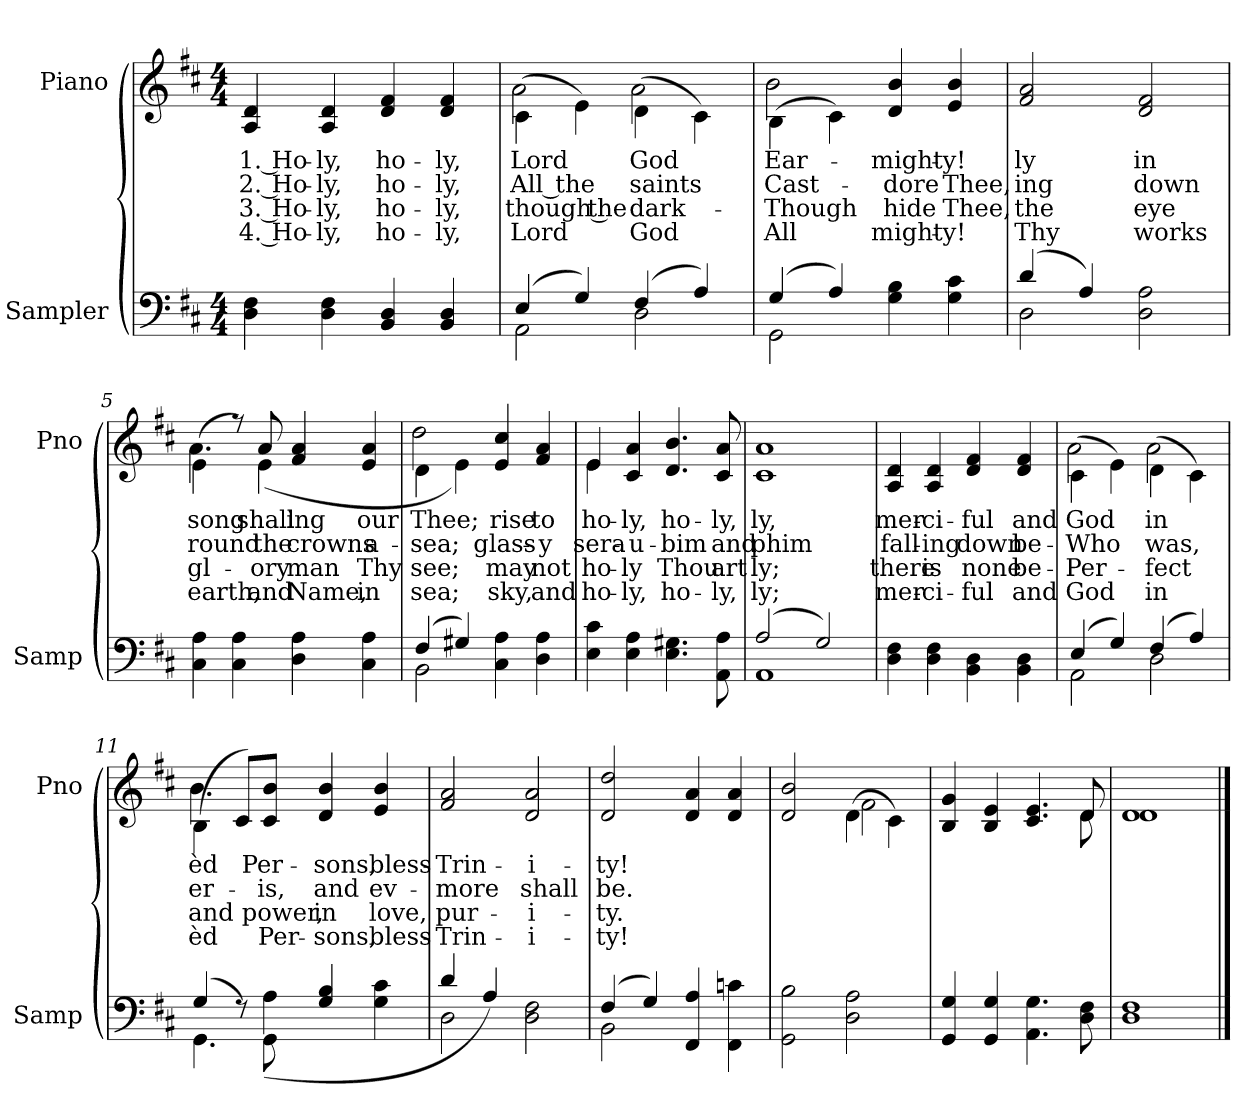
**kern	**kern	**text	**text	**text	**text
*part2	*part1	*part1	*part1	*part1	*part1
*staff2	*staff1	*staff1	*staff1	*staff1	*staff1
*I"Sampler	*I"Piano	*	*	*	*
*I'Samp	*I'Pno	*	*	*	*
*clefF4	*clefG2	*	*	*	*
*k[f#c#]	*k[f#c#]	*	*	*	*
*D:	*D:	*	*	*	*
*M4/4	*M4/4	*	*	*	*
=1	=1	=1	=1	=1	=1
4D 4F#	4A 4d	1. Ho-	2. Ho-	3. Ho-	4. Ho-
4D 4F#	4A 4d	-ly,	-ly,	-ly,	-ly,
4BB 4D	4d 4f#	ho-	ho-	ho-	ho-
4BB 4D	4d 4f#	-ly,	-ly,	-ly,	-ly,
=2	=2	=2	=2	=2	=2
*^	*^	*	*	*	*
(4E/	2AA	(4c#\	2a	Lord	All the	though the	Lord
4G/)	.	4e\)	.	.	.	.	.
(4F#/	2D	(4d\	2a	God	saints	dark-	God
4A/)	.	4c#\)	.	.	.	.	.
=3	=3	=3	=3	=3	=3	=3	=3
(4G/	2GG	(4B\	2b	Ear-	Cast-	Though	All
4A/)	.	4c#\)	.	.	.	.	.
4G 4B	2ryy	4d 4b	2ryy	-might-	-dore	hide	-might-
4G 4c#	.	4e 4b	.	-y!	Thee,	Thee,	-y!
*	*	*v	*v	*	*	*	*
=4	=4	=4	=4	=4	=4	=4
(4d/	2D	2f# 2a	-ly	-ing	the	Thy
4A/)	.	.	.	.	.	.
2D 2A	2ryy	2d 2f#	in	down	eye	works
*v	*v	*	*	*	*	*
=5	=5	=5	=5	=5	=5
*	*^	*	*	*	*
4C# 4A	(4e\	4.a	song	-round	gl-	earth,
4C# 4A	8r)	.	.	.	.	.
.	8a/	(4e	shall	the	-ory	and
4D 4A	4f# 4a	.	-ing	crowns	man	Name,
.	.	4.ryy	.	.	.	.
4C# 4A	4e 4a	.	our	a-	Thy	in
=6	=6	=6	=6	=6	=6	=6
*^	*	*	*	*	*	*
(4F#/	2BB	4d\	2dd	Thee;	sea;	see;	sea;
4G#X/)	.	4e\)	.	.	.	.	.
4C# 4A	2ryy	4e 4cc#	2ryy	rise	glass-	may	sky,
4D 4A	.	4f# 4a	.	to	-y	not	and
*v	*v	*	*	*	*	*	*
=7	=7	=7	=7	=7	=7	=7
4E 4c#	4e/	4e	ho-	sera-	ho-	ho-
4E 4A	4c# 4a	2.ryy	-ly,	-u-	-ly	-ly,
4.E 4.G#X	4.d 4.b	.	ho-	-bim	Thou	ho-
8AA 8A	8c# 8a	.	-ly,	and	art	-ly,
*	*v	*v	*	*	*	*
=8	=8	=8	=8	=8	=8
*^	*	*	*	*	*
(2A/	1AA	1c# 1a	-ly,	-phim	-ly;	-ly;
2G/)	.	.	.	.	.	.
*v	*v	*	*	*	*	*
=9	=9	=9	=9	=9	=9
4D\ 4F#\	4A 4d	mer-	fall-	there	mer-
4D\ 4F#\	4A 4d	-ci-	-ing	is	-ci-
4BB\ 4D\	4d 4f#	-ful	down	none	-ful
4BB\ 4D\	4d 4f#	and	be-	be-	and
=10	=10	=10	=10	=10	=10
*^	*^	*	*	*	*
(4E/	2AA	(4c#\	2a	God	Who	Per-	God
4G/)	.	4e\)	.	.	.	.	.
(4F#/	2D	(4d\	2a	in	was,	-fect	in
4A/)	.	4c#\)	.	.	.	.	.
=11	=11	=11	=11	=11	=11	=11	=11
(4G/	4.GG	(4B\	4.b	-èd	-er-	and	-èd
8r)	.	8c#/L)	.	.	.	.	.
8GG\	(4A	8c#/ 8b/J	2ryy	Per-	is,	power,	Per-
4G 4B	.	4d 4b	.	-sons,	and	in	-sons,
.	4.ryy	.	.	.	.	.	.
4G 4c#	.	4e 4b	.	bless-	ev-	love,	bless-
.	.	.	8ryy	.	.	.	.
*	*	*v	*v	*	*	*	*
=12	=12	=12	=12	=12	=12	=12
4d/	2D	2f# 2a	Trin-	-more	pur-	Trin-
4A/)	.	.	.	.	.	.
2D\ 2F#\	2ryy	2d 2a	-i-	shall	-i-	-i-
=13	=13	=13	=13	=13	=13	=13
(4F#/	2BB	2d 2dd	-ty!	be.	-ty.	-ty!
4G/)	.	.	.	.	.	.
4FF#/ 4A/	2ryy	4d 4a	.	.	.	.
4FF#\ 4cn\	.	4d 4a	.	.	.	.
*v	*v	*	*	*	*	*
=14	=14	=14	=14	=14	=14
*	*^	*	*	*	*
2GG\ 2B\	2d 2b	2ryy	.	.	.	.
2D\ 2A\	(4d\	2f#	.	.	.	.
.	4c#\)	.	.	.	.	.
=15	=15	=15	=15	=15	=15	=15
4GG 4G	4B 4g	2..ryy	.	.	.	.
4GG 4G	4B 4e	.	.	.	.	.
4.AA 4.G	4.c# 4.e	.	.	.	.	.
8D 8F#	8d/	8d	.	.	.	.
=16	=16	=16	=16	=16	=16	=16
1D 1F#	1d/	1d	.	.	.	.
*	*v	*v	*	*	*	*
==	==	==	==	==	==
*-	*-	*-	*-	*-	*-
